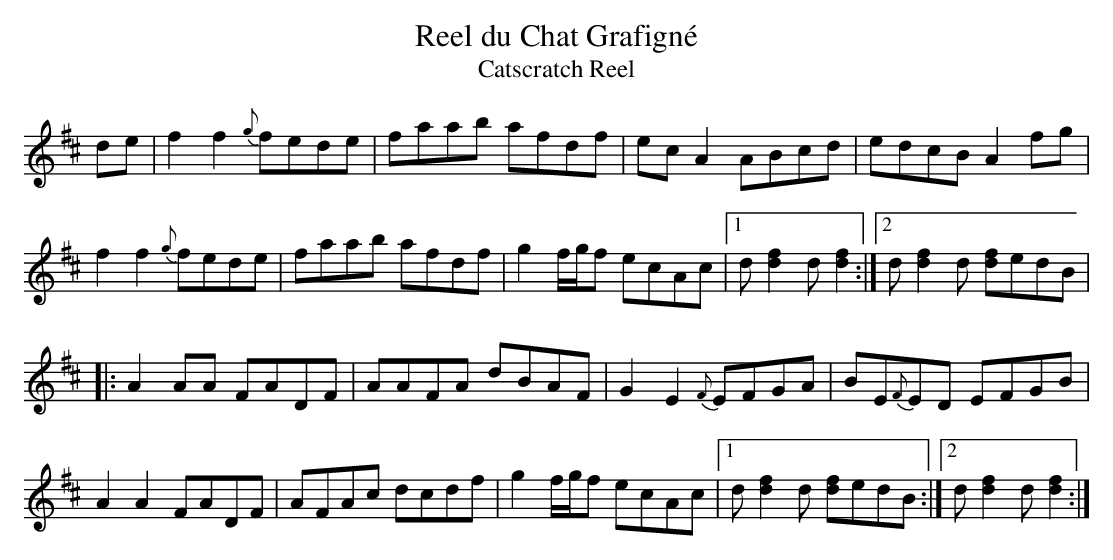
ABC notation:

X:1
T:Reel du Chat Grafigné
T:Catscratch Reel
L:1/8
K:D
de|f2f2 {g}fede|faab afdf|ecA2 ABcd|edcB A2fg|
f2f2 {g}fede|faab afdf|g2f/g/f ecAc|1 d[d2f2]d [d2f2]:|2 d[d2f2]d [df]edB|
|:A2 AA FADF|AAFA dBAF|G2E2{F}EFGA|BE{F}ED EFGB|
A2A2 FADF|AFAc dcdf|g2f/g/f ecAc|1  d[d2f2]d [df]edB:|2d[d2f2]d [d2f2]:|]
